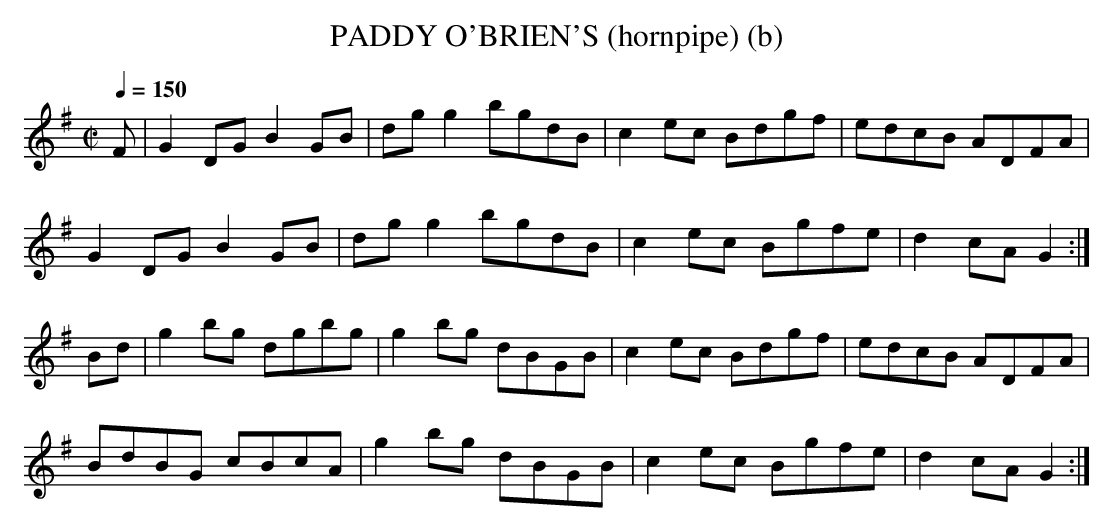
X:1
T:PADDY O'BRIEN'S (hornpipe) (b)
Q:1/4=150
M:C|
K:G
F|G2DG B2GB|dgg2 bgdB|c2ec Bdgf|edcB ADFA|
G2 DG B2 GB|dg g2 bgdB|c2 ec Bgfe|d2cA G2 :|
Bd|g2 bg dgbg|g2 bg dBGB|c2 ec Bdgf|edcB ADFA|
BdBG cBcA|g2 bg dBGB|c2 ec Bgfe|d2cA G2 :|
